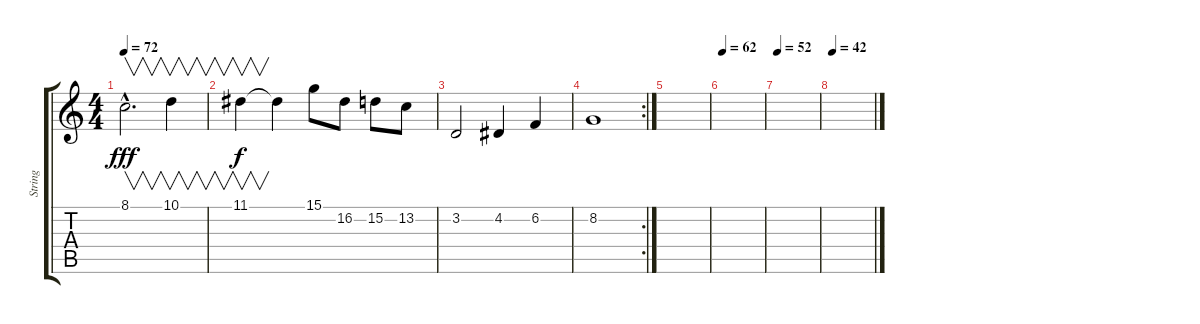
\track ("String" "String") {instrument stringensemble1}
\staff {score tabs}
\tuning (E4 B3 G3 D3 A2 E2) {hide}
\ts (4 4)
\tempo 72
\clef g2
\ks c
8.1{hac}.2{v d dy fff} 10.1.4{v} |
11.1.4{v dy f} 11.1{t}.4 15.1.8 16.2.8 15.2.8 13.2.8 |
3.2.2 4.2.4 6.2.4 |
\rc 2
8.2.1 |
|
\tempo 62
|
\tempo 52
|
\tempo 42
